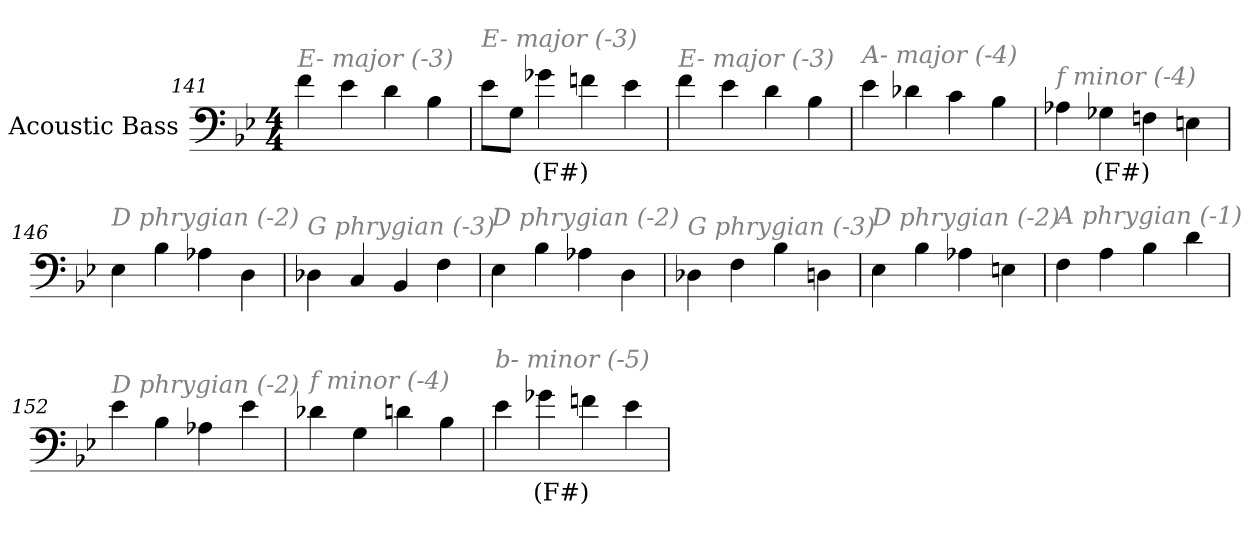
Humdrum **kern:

**kern	**text
*part1	*part1
*staff1	*staff1
*I"Acoustic Bass	*
*clefF4	*
*ITrd7c12	*
*k[b-e-]	*
*B-:	*
*M4/4	*
=141	=141
!LO:TX:i:color=#808080:t=E- major (-3)	!
4F	.
4E-	.
4D	.
4BB-	.
=142	=142
!LO:TX:i:color=#808080:t=E- major (-3)	!
8E-L	.
8GGJ	.
4G-Xi	(F#)
4Fn	.
4E-	.
=143	=143
!LO:TX:i:color=#808080:t=E- major (-3)	!
4F	.
4E-	.
4D	.
4BB-	.
=144	=144
!LO:TX:i:color=#808080:t=A- major (-4)	!
4E-	.
4D-X	.
4C	.
4BB-	.
=145	=145
!LO:TX:i:color=#808080:t=f minor (-4)	!
4AA-X	.
4GG-Xi	(F#)
4FFn	.
4EEn	.
=146	=146
!LO:TX:i:color=#808080:t=D phrygian (-2)	!
4EE-	.
4BB-	.
4AA-X	.
4DD	.
=147	=147
!LO:TX:i:color=#808080:t=G phrygian (-3)	!
4DD-X	.
4CC	.
4BBB-	.
4FF	.
=148	=148
!LO:TX:i:color=#808080:t=D phrygian (-2)	!
4EE-	.
4BB-	.
4AA-X	.
4DD	.
=149	=149
!LO:TX:i:color=#808080:t=G phrygian (-3)	!
4DD-X	.
4FF	.
4BB-	.
4DDn	.
=150	=150
!LO:TX:i:color=#808080:t=D phrygian (-2)	!
4EE-	.
4BB-	.
4AA-X	.
4EEn	.
=151	=151
!LO:TX:i:color=#808080:t=A phrygian (-1)	!
4FF	.
4AA	.
4BB-	.
4D	.
=152	=152
!LO:TX:i:color=#808080:t=D phrygian (-2)	!
4E-	.
4BB-	.
4AA-X	.
4E-	.
=153	=153
!LO:TX:i:color=#808080:t=f minor (-4)	!
4D-X	.
4GG	.
4Dn	.
4BB-	.
=154	=154
!LO:TX:i:color=#808080:t=b- minor (-5)	!
4E-	.
4G-Xi	(F#)
4Fn	.
4E-	.
=	=
*-	*-
